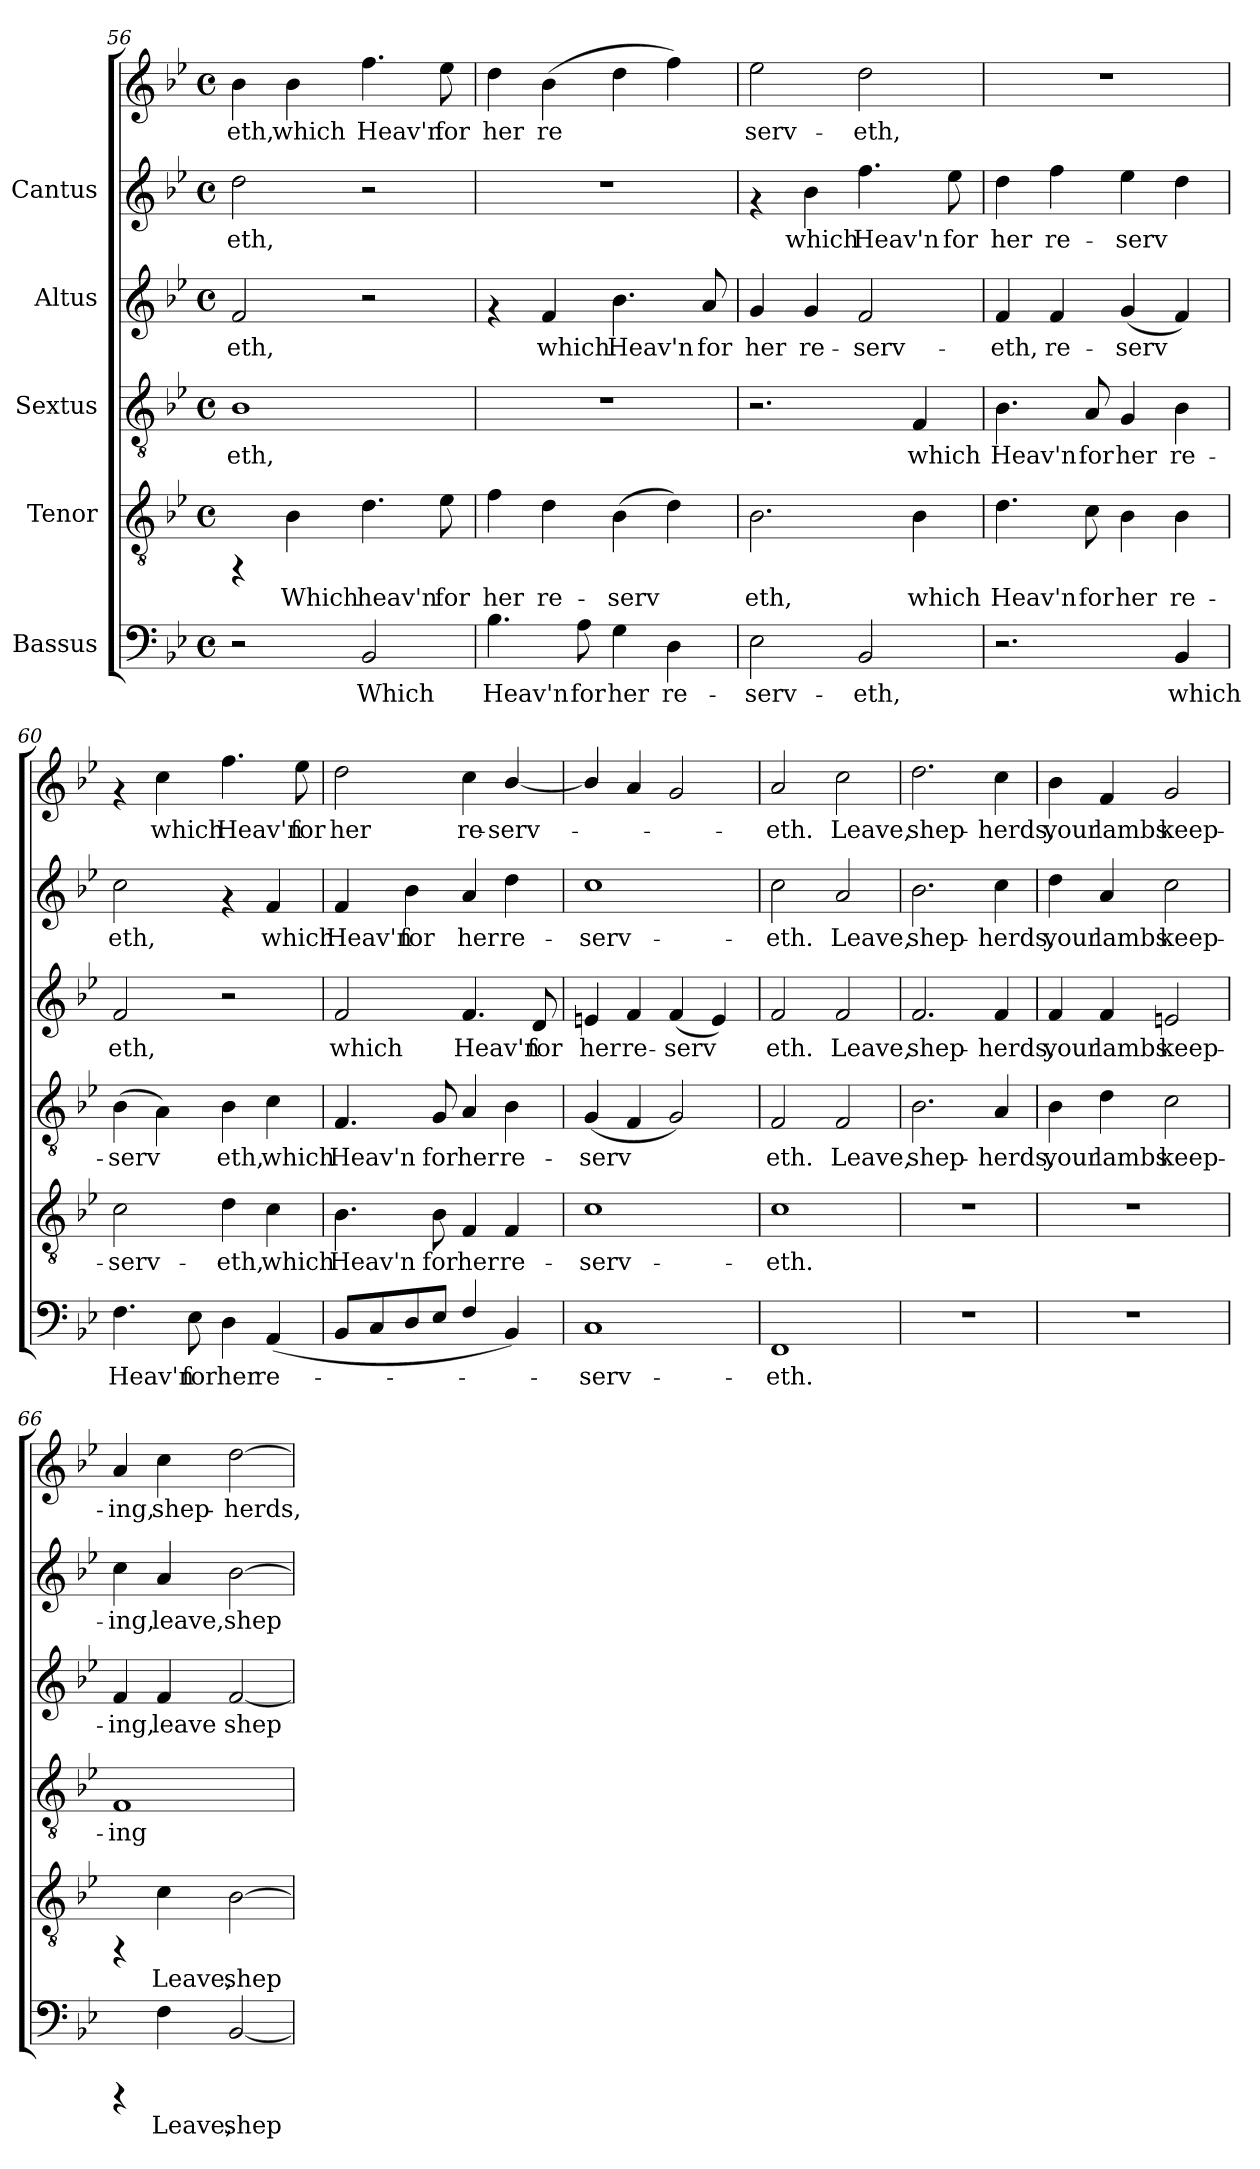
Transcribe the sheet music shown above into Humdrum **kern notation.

**kern	**text	**kern	**text	**kern	**text	**kern	**text	**kern	**text	**kern	**text
*part5	*part5	*part4	*part4	*part3	*part3	*part2	*part2	*part1	*part1	*part1	*part1
*staff6	*staff6	*staff5	*staff5	*staff4	*staff4	*staff3	*staff3	*staff2	*staff2	*staff1	*staff1
*I"Bassus	*	*I"Tenor	*	*I"Sextus	*	*I"Altus	*	*I"Cantus	*	*	*
*clefF4	*	*clefGv2	*	*clefGv2	*	*clefG2	*	*clefG2	*	*clefG2	*
*k[b-e-]	*	*k[b-e-]	*	*k[b-e-]	*	*k[b-e-]	*	*k[b-e-]	*	*k[b-e-]	*
*B-:	*	*B-:	*	*B-:	*	*B-:	*	*B-:	*	*B-:	*
*M4/4	*	*M4/4	*	*M4/4	*	*M4/4	*	*M4/4	*	*M4/4	*
*met(c)	*	*met(c)	*	*met(c)	*	*met(c)	*	*met(c)	*	*met(c)	*
=56	=56	=56	=56	=56	=56	=56	=56	=56	=56	=56	=56
!	!	!	!	!	!LO:LY:b:cj	!	!LO:LY:b:cj	!	!LO:LY:b:cj	!	!LO:LY:b:cj
2r	.	4rFF	.	1B-	-eth,	2f/	-eth,	2dd\	eth,	4b-\	-eth,
!	!	!	!LO:LY:b:cj	!	!	!	!	!	!	!	!LO:LY:b:cj
.	.	4B-\	Which	.	.	.	.	.	.	4b-\	which
!	!LO:LY:b:cj	!	!LO:LY:b:cj	!	!	!	!	!	!	!	!LO:LY:b:cj
2BB-/	Which	4.d\	heav'n	.	.	2r	.	2r	.	4.ff\	Heav'n
!	!	!	!LO:LY:b:cj	!	!	!	!	!	!	!	!LO:LY:b:cj
.	.	8e-\	for	.	.	.	.	.	.	8ee-\	for
=57	=57	=57	=57	=57	=57	=57	=57	=57	=57	=57	=57
!	!LO:LY:b:cj	!	!LO:LY:b:cj	!	!	!	!	!	!	!	!LO:LY:b:cj
4.B-\	Heav'n	4f\	her	1r	.	4rf	.	1r	.	4dd\	her
!	!	!	!LO:LY:b:cj	!	!	!	!LO:LY:b:cj	!	!	!	!LO:LY:b:cj
.	.	4d\	re-	.	.	4f/	which	.	.	(>4b-\	re-
!	!LO:LY:b:cj	!	!	!	!	!	!	!	!	!	!
8A\	for	.	.	.	.	.	.	.	.	.	.
!	!LO:LY:b:cj	!	!LO:LY:b:cj	!	!	!	!LO:LY:b:cj	!	!	!	!LO:LY:b:cj
4G\	her	(>4B-\	-serv-	.	.	4.b-\	Heav'n	.	.	4dd\	--
!	!LO:LY:b:cj	!	!LO:LY:b:cj	!	!	!	!	!	!	!	!LO:LY:b:cj
4D\	re-	4d\)	--	.	.	.	.	.	.	4ff\)	--
!	!	!	!	!	!	!	!LO:LY:b:cj	!	!	!	!
.	.	.	.	.	.	8a/	for	.	.	.	.
!!LO:PB:g=z
=58	=58	=58	=58	=58	=58	=58	=58	=58	=58	=58	=58
!	!LO:LY:b:cj	!	!LO:LY:b:cj	!	!	!	!LO:LY:b:cj	!	!	!	!LO:LY:b:cj
2E-\	-serv-	2.B-\	-eth,	2.r	.	4g/	her	4rf	.	2ee-\	-serv-
!	!	!	!	!	!	!	!LO:LY:b:cj	!	!LO:LY:b:cj	!	!
.	.	.	.	.	.	4g/	re-	4b-\	which	.	.
!	!LO:LY:b:cj	!	!	!	!	!	!LO:LY:b:cj	!	!LO:LY:b:cj	!	!LO:LY:b:cj
2BB-/	-eth,	.	.	.	.	2f/	-serv-	4.ff\	Heav'n	2dd\	-eth,
!	!	!	!LO:LY:b:cj	!	!LO:LY:b:cj	!	!	!	!	!	!
.	.	4B-\	which	4F/	which	.	.	.	.	.	.
!	!	!	!	!	!	!	!	!	!LO:LY:b:cj	!	!
.	.	.	.	.	.	.	.	8ee-\	for	.	.
=59	=59	=59	=59	=59	=59	=59	=59	=59	=59	=59	=59
!	!	!	!LO:LY:b:cj	!	!LO:LY:b:cj	!	!LO:LY:b:cj	!	!LO:LY:b:cj	!	!
2.r	.	4.d\	Heav'n	4.B-\	Heav'n	4f/	-eth,	4dd\	her	1r	.
!	!	!	!	!	!	!	!LO:LY:b:cj	!	!LO:LY:b:cj	!	!
.	.	.	.	.	.	4f/	re-	4ff\	re-	.	.
!	!	!	!LO:LY:b:cj	!	!LO:LY:b:cj	!	!	!	!	!	!
.	.	8c\	for	8A/	for	.	.	.	.	.	.
!	!	!	!LO:LY:b:cj	!	!LO:LY:b:cj	!	!LO:LY:b:cj	!	!LO:LY:b:cj	!	!
.	.	4B-\	her	4G/	her	(<4g/	-serv-	4ee-\	-serv-	.	.
!	!LO:LY:b:cj	!	!LO:LY:b:cj	!	!LO:LY:b:cj	!	!LO:LY:b:cj	!	!LO:LY:b:cj	!	!
4BB-/	which	4B-\	re-	4B-\	re-	4f/)	--	4dd\	--	.	.
=60	=60	=60	=60	=60	=60	=60	=60	=60	=60	=60	=60
!	!LO:LY:b:cj	!	!LO:LY:b:cj	!	!LO:LY:b:cj	!	!LO:LY:b:cj	!	!LO:LY:b:cj	!	!
4.F\	Heav'n	2c\	-serv-	(>4B-\	-serv-	2f/	-eth,	2cc\	eth,	4rf	.
!	!	!	!	!	!LO:LY:b:cj	!	!	!	!	!	!LO:LY:b:cj
.	.	.	.	4A\)	-	.	.	.	.	4cc\	-which
!	!LO:LY:b:cj	!	!	!	!	!	!	!	!	!	!
8E-\	for	.	.	.	.	.	.	.	.	.	.
!	!LO:LY:b:cj	!	!LO:LY:b:cj	!	!LO:LY:b:cj	!	!	!	!	!	!LO:LY:b:cj
4D\	her	4d\	-eth,	4B-\	eth,	2r	.	4rf	.	4.ff\	Heav'n
!	!LO:LY:b:cj	!	!LO:LY:b:cj	!	!LO:LY:b:cj	!	!	!	!LO:LY:b:cj	!	!
(<4AA/	re-	4c\	which	4c\	which	.	.	4f/	which	.	.
!	!	!	!	!	!	!	!	!	!	!	!LO:LY:b:cj
.	.	.	.	.	.	.	.	.	.	8ee-\	for
=61	=61	=61	=61	=61	=61	=61	=61	=61	=61	=61	=61
!	!	!	!LO:LY:b:cj	!	!LO:LY:b:cj	!	!LO:LY:b:cj	!	!LO:LY:b:cj	!	!LO:LY:b:cj
8BB-/L	.	4.B-\	Heav'n	4.F/	Heav'n	2f/	which	4f/	-Heav'n	2dd\	her
8C/	.	.	.	.	.	.	.	.	.	.	.
!	!	!	!	!	!	!	!	!	!LO:LY:b:cj	!	!
8D/	.	.	.	.	.	.	.	4b-\	for	.	.
!	!	!	!LO:LY:b:cj	!	!LO:LY:b:cj	!	!	!	!	!	!
8E-/J	.	8B-\	for	8G/	for	.	.	.	.	.	.
!	!	!	!LO:LY:b:cj	!	!LO:LY:b:cj	!	!LO:LY:b:cj	!	!LO:LY:b:cj	!	!LO:LY:b:cj
4F/	.	4F/	her	4A/	her	4.f/	Heav'n	4a/	her	4cc\	re-
!	!	!	!LO:LY:b:cj	!	!LO:LY:b:cj	!	!	!	!LO:LY:b:cj	!	!LO:LY:b:cj
4BB-/)	.	4F/	re-	4B-\	re-	.	.	4dd\	re-	[<4b-/	-serv-
!	!	!	!	!	!	!	!LO:LY:b:cj	!	!	!	!
.	.	.	.	.	.	8d/	for	.	.	.	.
!!LO:LB:g=z
=62	=62	=62	=62	=62	=62	=62	=62	=62	=62	=62	=62
!	!LO:LY:b:cj	!	!LO:LY:b:cj	!	!LO:LY:b:cj	!	!LO:LY:b:cj	!	!LO:LY:b:cj	!	!
1C	-serv-	1c	-serv-	(<4G/	-serv-	4en/	her	1cc	-serv-	4b-/]	.
!	!	!	!	!	!LO:LY:b:cj	!	!LO:LY:b:cj	!	!	!	!
.	.	.	.	4F/	--	4f/	re-	.	.	4a/	.
!	!	!	!	!	!LO:LY:b:cj	!	!LO:LY:b:cj	!	!	!	!
.	.	.	.	2G/)	--	(<4f/	-serv-	.	.	2g/	.
!	!	!	!	!	!	!	!LO:LY:b:cj	!	!	!	!
.	.	.	.	.	.	4e/)	--	.	.	.	.
=63	=63	=63	=63	=63	=63	=63	=63	=63	=63	=63	=63
!	!LO:LY:b:cj	!	!LO:LY:b:cj	!	!LO:LY:b:cj	!	!LO:LY:b:cj	!	!LO:LY:b:cj	!	!LO:LY:b:cj
1FF	-eth.	1c	-eth.	2F/	-eth.	2f/	-eth.	2cc\	eth.	2a/	-eth.
!	!	!	!	!	!LO:LY:b:cj	!	!LO:LY:b:cj	!	!LO:LY:b:cj	!	!LO:LY:b:cj
.	.	.	.	2F/	Leave,	2f/	Leave,	2a/	Leave,	2cc\	Leave,
=64	=64	=64	=64	=64	=64	=64	=64	=64	=64	=64	=64
!	!	!	!	!	!LO:LY:b:cj	!	!LO:LY:b:cj	!	!LO:LY:b:cj	!	!LO:LY:b:cj
1r	.	1r	.	2.B-\	shep-	2.f/	shep-	2.b-\	shep-	2.dd\	shep-
!	!	!	!	!	!LO:LY:b:cj	!	!LO:LY:b:cj	!	!LO:LY:b:cj	!	!LO:LY:b:cj
.	.	.	.	4A/	-herds,	4f/	-herds,	4cc\	-herds,	4cc\	-herds,
=65	=65	=65	=65	=65	=65	=65	=65	=65	=65	=65	=65
!	!	!	!	!	!LO:LY:b:cj	!	!LO:LY:b:cj	!	!LO:LY:b:cj	!	!LO:LY:b:cj
1r	.	1r	.	4B-\	your	4f/	your	4dd\	-your	4b-\	your
!	!	!	!	!	!LO:LY:b:cj	!	!LO:LY:b:cj	!	!LO:LY:b:cj	!	!LO:LY:b:cj
.	.	.	.	4d\	lambs	4f/	lambs	4a/	lambs	4f/	lambs
!	!	!	!	!	!LO:LY:b:cj	!	!LO:LY:b:cj	!	!LO:LY:b:cj	!	!LO:LY:b:cj
.	.	.	.	2c\	keep-	2en/	keep-	2cc\	keep-	2g/	keep-
=66	=66	=66	=66	=66	=66	=66	=66	=66	=66	=66	=66
!	!	!	!	!	!LO:LY:b:cj	!	!LO:LY:b:cj	!	!LO:LY:b:cj	!	!LO:LY:b:cj
4rCCC	.	4rFF	.	1F	-ing	4f/	-ing,	4cc\	ing,	4a/	-ing,
!	!LO:LY:b:cj	!	!LO:LY:b:cj	!	!	!	!LO:LY:b:cj	!	!LO:LY:b:cj	!	!LO:LY:b:cj
4F\	Leave,	4c\	Leave,	.	.	4f/	leave	4a/	leave,	4cc\	shep-
!	!LO:LY:b:cj	!	!LO:LY:b:cj	!	!	!	!LO:LY:b:cj	!	!LO:LY:b:cj	!	!LO:LY:b:cj
[<2BB-/	shep-	[>2B-\	shep-	.	.	[<2f/	shep-	[>2b-\	shep-	[>2dd\	-herds,
=	=	=	=	=	=	=	=	=	=	=	=
*-	*-	*-	*-	*-	*-	*-	*-	*-	*-	*-	*-
